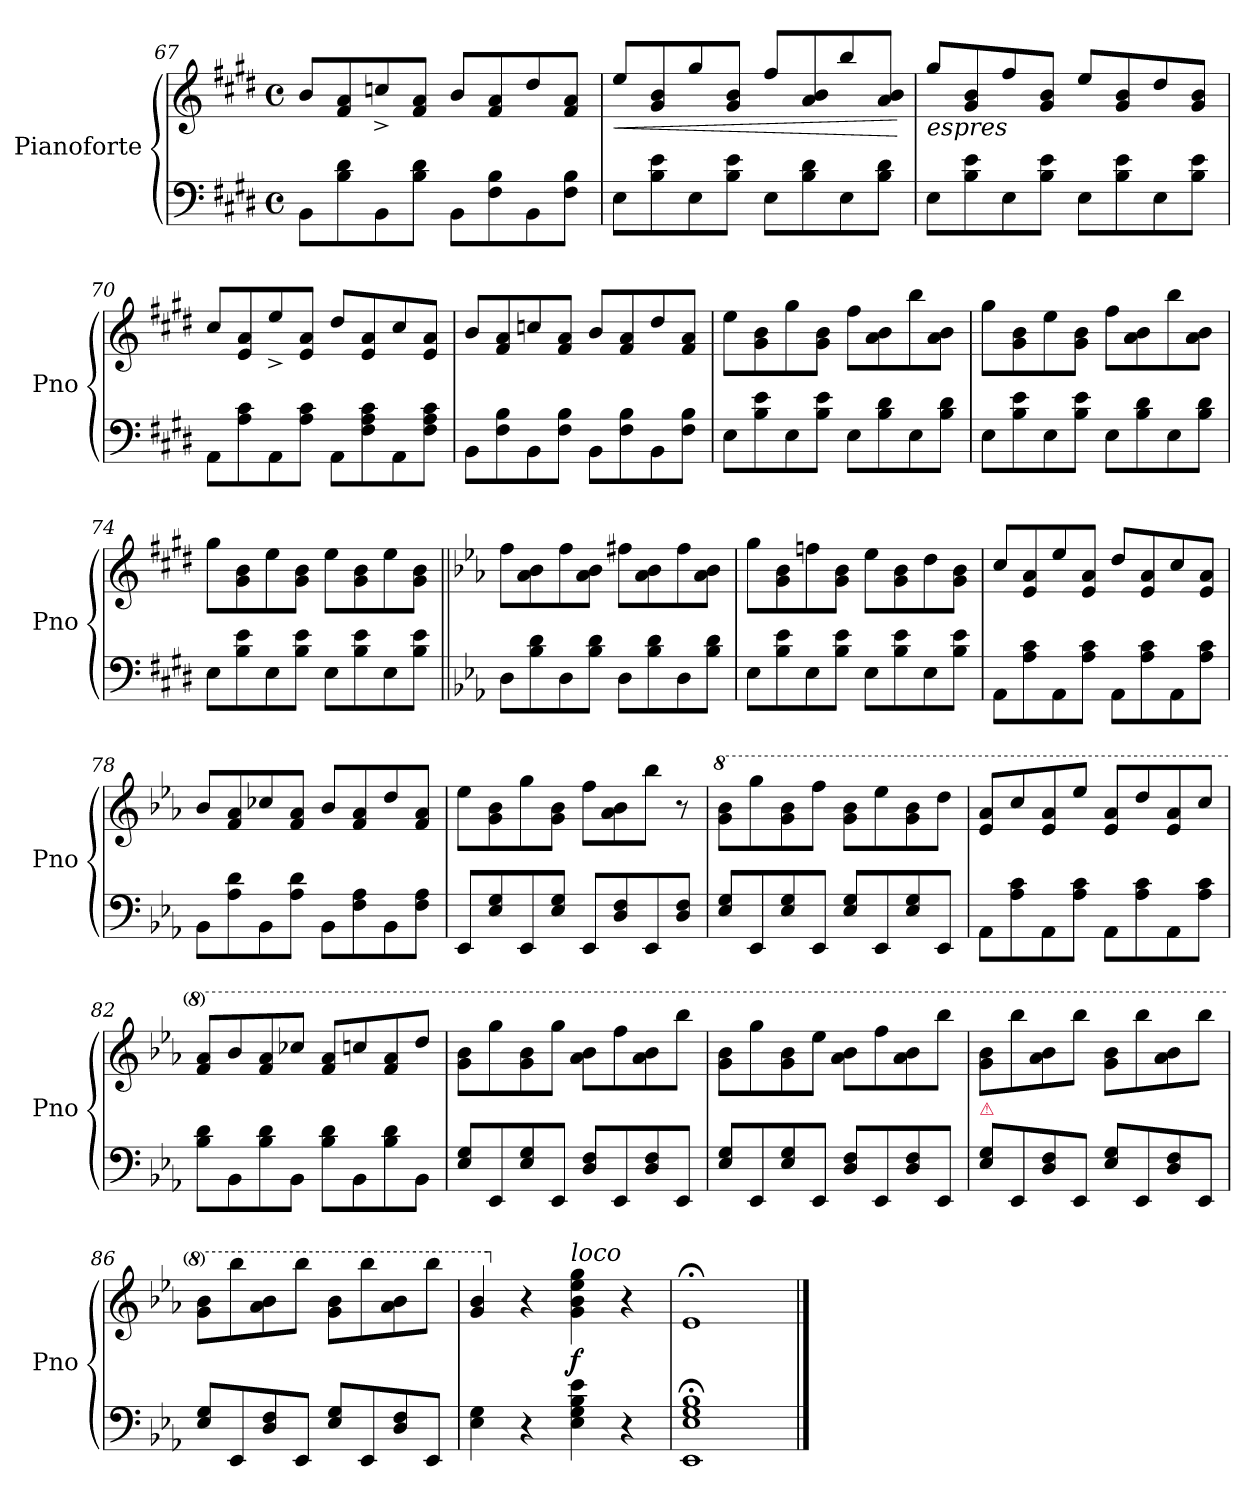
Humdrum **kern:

**kern	**kern	**dynam
*part2	*part1	*part1
*staff2	*staff1	*staff1
*I"Pianoforte	*I"Pianoforte	*
*I'Pno	*I'Pno	*
*clefF4	*clefG2	*
*k[f#c#g#d#]	*k[f#c#g#d#]	*
*M4/4	*M4/4	*
*met(c)	*met(c)	*
=67	=67	=67
8BB\L	8b/L	.
8B\ 8d#\	8f#/ 8a/	.
8BB\	8ccn^/	.
8B\ 8d#\J	8f#/ 8a/J	.
8BB\L	8b/L	.
8F#\ 8B\	8f#/ 8a/	.
8BB\	8dd#/	.
8F#\ 8B\J	8f#/ 8a/J	.
=68	=68	=68
!	!	!LO:HP:b
8E\L	8ee/L	<
8B\ 8e\	8g#/ 8b/	.
8E\	8gg#/	.
8B\ 8e\J	8g#/ 8b/J	.
8E\L	8ff#/L	.
8B\ 8d#\	8a/ 8b/	.
8E\	8bb/	.
8B\ 8d#\J	8a/ 8b/J	.
.	.	[
=69	=69	=69
!	!LO:TX:b:i:t=espres	!
8E\L	8gg#/L	.
8B\ 8e\	8g#/ 8b/	.
8E\	8ff#/	.
8B\ 8e\J	8g#/ 8b/J	.
8E\L	8ee/L	.
8B\ 8e\	8g#/ 8b/	.
8E\	8dd#/	.
8B\ 8e\J	8g#/ 8b/J	.
=70	=70	=70
8AA\L	8cc#/L	.
8A\ 8c#\	8e/ 8a/	.
8AA\	8ee^/	.
8A\ 8c#\J	8e/ 8a/J	.
8AA\L	8dd#/L	.
8F#\ 8A\ 8c#\	8e/ 8a/	.
8AA\	8cc#/	.
8F#\ 8A\ 8c#\J	8e/ 8a/J	.
=71	=71	=71
8BB\L	8b/L	.
8F#\ 8B\	8f#/ 8a/	.
8BB\	8ccn/	.
8F#\ 8B\J	8f#/ 8a/J	.
8BB\L	8b/L	.
8F#\ 8B\	8f#/ 8a/	.
8BB\	8dd#/	.
8F#\ 8B\J	8f#/ 8a/J	.
=72	=72	=72
8E\L	8ee\L	.
8B\ 8e\	8g#\ 8b\	.
8E\	8gg#\	.
8B\ 8e\J	8g#\ 8b\J	.
8E\L	8ff#\L	.
8B\ 8d#\	8a\ 8b\	.
8E\	8bb\	.
8B\ 8d#\J	8a\ 8b\J	.
=73	=73	=73
8E\L	8gg#\L	.
8B\ 8e\	8g#\ 8b\	.
8E\	8ee\	.
8B\ 8e\J	8g#\ 8b\J	.
8E\L	8ff#\L	.
8B\ 8d#\	8a\ 8b\	.
8E\	8bb\	.
8B\ 8d#\J	8a\ 8b\J	.
=74	=74	=74
8E\L	8gg#\L	.
8B\ 8e\	8g#\ 8b\	.
8E\	8ee\	.
8B\ 8e\J	8g#\ 8b\J	.
8E\L	8ee\L	.
8B\ 8e\	8g#\ 8b\	.
8E\	8ee\	.
8B\ 8e\J	8g#\ 8b\J	.
=75||	=75||	=75||
*k[b-e-a-]	*k[b-e-a-]	*
8D\L	8ff\L	.
8B-\ 8d\	8a-\ 8b-\	.
8D\	8ff\	.
8B-\ 8d\J	8a-\ 8b-\J	.
8D\L	8ff#X\L	.
8B-\ 8d\	8a-\ 8b-\	.
8D\	8ff#\	.
8B-\ 8d\J	8a-\ 8b-\J	.
=76	=76	=76
8E-\L	8gg\L	.
8B-\ 8e-\	8g\ 8b-\	.
8E-\	8ffn\	.
8B-\ 8e-\J	8g\ 8b-\J	.
8E-\L	8ee-\L	.
8B-\ 8e-\	8g\ 8b-\	.
8E-\	8dd\	.
8B-\ 8e-\J	8g\ 8b-\J	.
=77	=77	=77
8AA-\L	8cc/L	.
8A-\ 8c\	8e-/ 8a-/	.
8AA-\	8ee-/	.
8A-\ 8c\J	8e-/ 8a-/J	.
8AA-\L	8dd/L	.
8A-\ 8c\	8e-/ 8a-/	.
8AA-\	8cc/	.
8A-\ 8c\J	8e-/ 8a-/J	.
=78	=78	=78
8BB-\L	8b-/L	.
8A-\ 8d\	8f/ 8a-/	.
8BB-\	8cc-X/	.
8A-\ 8d\J	8f/ 8a-/J	.
8BB-\L	8b-/L	.
8F\ 8A-\	8f/ 8a-/	.
8BB-\	8dd/	.
8F\ 8A-\J	8f/ 8a-/J	.
=79	=79	=79
8EE-/L	8ee-\L	.
8E-/ 8G/	8g\ 8b-\	.
8EE-/	8gg\	.
8E-/ 8G/J	8g\ 8b-\J	.
8EE-/L	8ff\L	.
8D/ 8F/	8a-\ 8b-\	.
8EE-/	8bb-\J	.
8D/ 8F/J	8r	.
=80	=80	=80
*	*8va	*
8E-/ 8G/L	8gg\ 8bb-\L	.
8EE-/	8ggg\	.
8E-/ 8G/	8gg\ 8bb-\	.
8EE-/J	8fff\J	.
8E-/ 8G/L	8gg\ 8bb-\L	.
8EE-/	8eee-\	.
8E-/ 8G/	8gg\ 8bb-\	.
8EE-/J	8ddd\J	.
=81	=81	=81
8AA-\L	8ee-/ 8aa-/L	.
8A-\ 8c\	8ccc/	.
8AA-\	8ee-/ 8aa-/	.
8A-\ 8c\J	8eee-/J	.
8AA-\L	8ee-/ 8aa-/L	.
8A-\ 8c\	8ddd/	.
8AA-\	8ee-/ 8aa-/	.
8A-\ 8c\J	8ccc/J	.
=82	=82	=82
8B-\ 8d\L	8ff/ 8aa-/L	.
8BB-\	8bb-/	.
8B-\ 8d\	8ff/ 8aa-/	.
8BB-\J	8ccc-X/J	.
8B-\ 8d\L	8ff/ 8aa-/L	.
8BB-\	8cccn/	.
8B-\ 8d\	8ff/ 8aa-/	.
8BB-\J	8ddd/J	.
=83	=83	=83
8E-/ 8G/L	8gg\ 8bb-\L	.
8EE-/	8ggg\	.
8E-/ 8G/	8gg\ 8bb-\	.
8EE-/J	8ggg\J	.
8D/ 8F/L	8aa-\ 8bb-\L	.
8EE-/	8fff\	.
8D/ 8F/	8aa-\ 8bb-\	.
8EE-/J	8bbb-\J	.
=84	=84	=84
8E-/ 8G/L	8gg\ 8bb-\L	.
8EE-/	8ggg\	.
8E-/ 8G/	8gg\ 8bb-\	.
8EE-/J	8eee-\J	.
8D/ 8F/L	8aa-\ 8bb-\L	.
8EE-/	8fff\	.
8D/ 8F/	8aa-\ 8bb-\	.
8EE-/J	8bbb-\J	.
=85	=85	=85
!	!LO:TX:b:color=crimson:t=⚠	!
8E-/ 8G/L	8gg\ 8bb-\L	.
8EE-/	8bbb-\	.
8D/ 8F/	8aa-\ 8bb-\	.
8EE-/J	8bbb-\J	.
8E-/ 8G/L	8gg\ 8bb-\L	.
8EE-/	8bbb-\	.
8D/ 8F/	8aa-\ 8bb-\	.
8EE-/J	8bbb-\J	.
=86	=86	=86
8E-/ 8G/L	8gg\ 8bb-\L	.
8EE-/	8bbb-\	.
8D/ 8F/	8aa-\ 8bb-\	.
8EE-/J	8bbb-\J	.
8E-/ 8G/L	8gg\ 8bb-\L	.
8EE-/	8bbb-\	.
8D/ 8F/	8aa-\ 8bb-\	.
8EE-/J	8bbb-\J	.
=87	=87	=87
4E-\ 4G\	4gg/ 4bb-/	.
*	*X8va	*
4r	4r	.
!	!LO:TX:a:i:t=loco	!
4E-\ 4G\ 4B-\ 4e-\	4g\ 4b-\ 4ee-\ 4gg\	f
4r	4r	.
=88	=88	=88
1EE-; 1E-; 1G; 1B-;	1e-;<	.
==	==	==
*-	*-	*-
